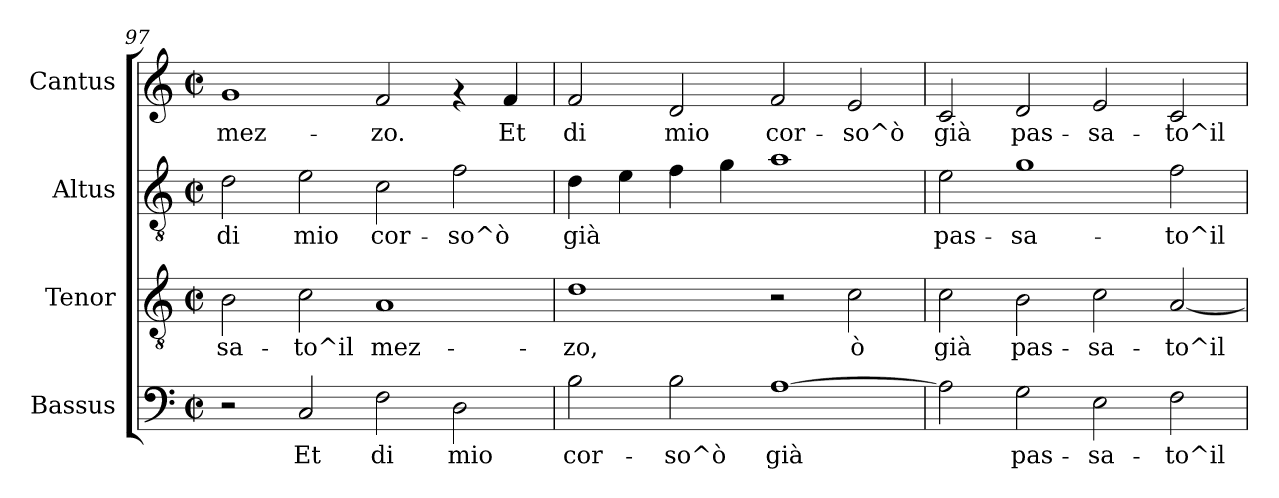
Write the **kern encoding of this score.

**kern	**text	**kern	**text	**kern	**text	**kern	**text
*part4	*part4	*part3	*part3	*part2	*part2	*part1	*part1
*staff4	*staff4	*staff3	*staff3	*staff2	*staff2	*staff1	*staff1
*I"Bassus	*	*I"Tenor	*	*I"Altus	*	*I"Cantus	*
*I'Bassus	*	*I'Tenor	*	*I'Altus	*	*I'Cantus	*
!!LO:LB:g=z
*clefF4	*	*clefGv2	*	*clefGv2	*	*clefG2	*
*k[]	*	*k[]	*	*k[]	*	*k[]	*
*C:	*	*C:	*	*C:	*	*C:	*
*M2/2	*	*M2/2	*	*M2/2	*	*M2/2	*
*met(c|)	*	*met(c|)	*	*met(c|)	*	*met(c|)	*
=97	=97	=97	=97	=97	=97	=97	=97
!	!	!	!LO:LY:b:cj	!	!LO:LY:b:cj	!	!LO:LY:b:cj
2r	.	2B\	-sa-	2d\	di	1g	mez-
!	!LO:LY:b:cj	!	!LO:LY:b:cj	!	!LO:LY:b:cj	!	!
2C/	Et	2c\	-to^il	2e\	mio	.	.
!	!LO:LY:b:cj	!	!LO:LY:b:cj	!	!LO:LY:b:cj	!	!LO:LY:b:cj
2F\	di	1A	mez-	2c\	cor-	2f/	-zo.
!	!LO:LY:b:cj	!	!	!	!LO:LY:b:cj	!	!
2D\	mio	.	.	2f\	-so^ò	4rf	.
!	!	!	!	!	!	!	!LO:LY:b:cj
.	.	.	.	.	.	4f/	Et
=98	=98	=98	=98	=98	=98	=98	=98
!	!LO:LY:b:cj	!	!LO:LY:b:cj	!	!LO:LY:b:cj	!	!LO:LY:b:cj
2B\	cor-	1d	-zo,	4d\	già	2f/	di
!	!	!	!	!	!LO:LY:b:cj	!	!
.	.	.	.	4e\	.	.	.
!	!LO:LY:b:cj	!	!	!	!LO:LY:b:cj	!	!LO:LY:b:cj
2B\	-so^ò	.	.	4f\	.	2d/	mio
!	!	!	!	!	!LO:LY:b:cj	!	!
.	.	.	.	4g\	.	.	.
!	!LO:LY:b:cj	!	!	!	!LO:LY:b:cj	!	!LO:LY:b:cj
[>1A	già	2r	.	1a	.	2f/	cor-
!	!	!	!LO:LY:b:cj	!	!	!	!LO:LY:b:cj
.	.	2c\	ò	.	.	2e/	-so^ò
=99	=99	=99	=99	=99	=99	=99	=99
!	!LO:LY:b:cj	!	!LO:LY:b:cj	!	!LO:LY:b:cj	!	!LO:LY:b:cj
2A\]	.	2c\	già	2e\	pas-	2c/	già
!	!LO:LY:b:cj	!	!LO:LY:b:cj	!	!LO:LY:b:cj	!	!LO:LY:b:cj
2G\	pas-	2B\	pas-	1g	-sa-	2d/	pas-
!	!LO:LY:b:cj	!	!LO:LY:b:cj	!	!	!	!LO:LY:b:cj
2E\	-sa-	2c\	-sa-	.	.	2e/	-sa-
!	!LO:LY:b:cj	!	!LO:LY:b:cj	!	!LO:LY:b:cj	!	!LO:LY:b:cj
2F\	-to^il	[<2A/	-to^il	2f\	-to^il	2c/	-to^il
=	=	=	=	=	=	=	=
*-	*-	*-	*-	*-	*-	*-	*-
